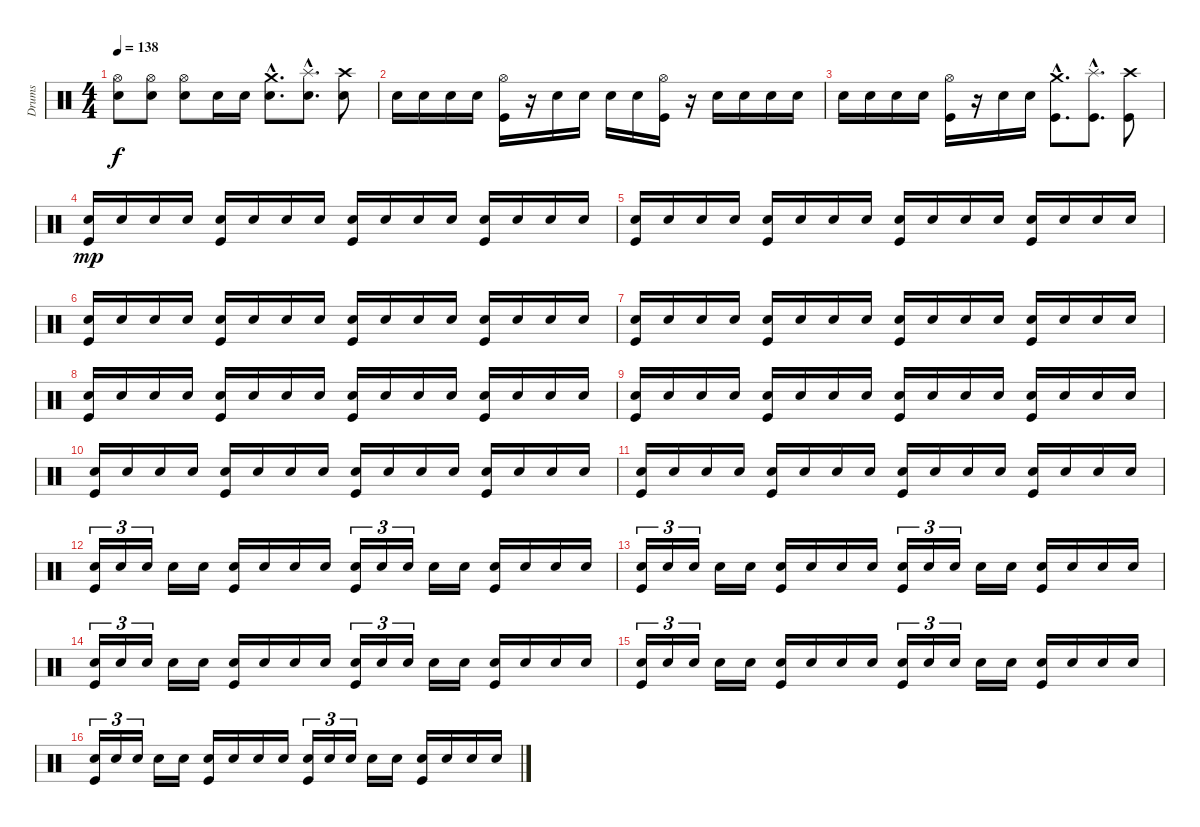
\track ("Drums" "Drums") {instrument percussion}
\staff {score}
\articulation defaults
\ts (4 4)
\tempo 138
\clef neutral
\ks c
("Hi-Hat (open)" "Snare (hit) 2").8{dy f} ("Hi-Hat (open)" "Snare (hit) 2").8 ("Hi-Hat (open)" "Snare (hit) 2").8 "Snare (hit) 2".16 "Snare (hit) 2".16 ("Crash medium (hit)"{hac} "Snare (hit) 2"{hac}).8{d} ("Splash (hit)"{hac} "Snare (hit) 2"{hac}).8{d} ("Crash high (hit)" "Snare (hit) 2").8 |
"Snare (hit) 2".16 "Snare (hit) 2".16 "Snare (hit) 2".16 "Snare (hit) 2".16 ("Hi-Hat (open)" "Kick (hit)").16 r.16 "Snare (hit) 2".16 "Snare (hit) 2".16 "Snare (hit) 2".16 "Snare (hit) 2".16 ("Hi-Hat (open)" "Kick (hit)").16 r.16 "Snare (hit) 2".16 "Snare (hit) 2".16 "Snare (hit) 2".16 "Snare (hit) 2".16 |
"Snare (hit) 2".16 "Snare (hit) 2".16 "Snare (hit) 2".16 "Snare (hit) 2".16 ("Hi-Hat (open)" "Kick (hit)").16 r.16 "Snare (hit) 2".16 "Snare (hit) 2".16 ("Crash medium (hit)"{hac} "Kick (hit)"{hac}).8{d} ("Splash (hit)"{hac} "Kick (hit)"{hac}).8{d} ("Crash high (hit)" "Kick (hit)").8 |
("Snare (hit) 2" "Kick (hit)").16{dy mp} "Snare (hit) 2".16 "Snare (hit) 2".16 "Snare (hit) 2".16 ("Snare (hit) 2" "Kick (hit)").16 "Snare (hit) 2".16 "Snare (hit) 2".16 "Snare (hit) 2".16 ("Snare (hit) 2" "Kick (hit)").16 "Snare (hit) 2".16 "Snare (hit) 2".16 "Snare (hit) 2".16 ("Snare (hit) 2" "Kick (hit)").16 "Snare (hit) 2".16 "Snare (hit) 2".16 "Snare (hit) 2".16 |
("Snare (hit) 2" "Kick (hit)").16 "Snare (hit) 2".16 "Snare (hit) 2".16 "Snare (hit) 2".16 ("Snare (hit) 2" "Kick (hit)").16 "Snare (hit) 2".16 "Snare (hit) 2".16 "Snare (hit) 2".16 ("Snare (hit) 2" "Kick (hit)").16 "Snare (hit) 2".16 "Snare (hit) 2".16 "Snare (hit) 2".16 ("Snare (hit) 2" "Kick (hit)").16 "Snare (hit) 2".16 "Snare (hit) 2".16 "Snare (hit) 2".16 |
("Snare (hit) 2" "Kick (hit)").16 "Snare (hit) 2".16 "Snare (hit) 2".16 "Snare (hit) 2".16 ("Snare (hit) 2" "Kick (hit)").16 "Snare (hit) 2".16 "Snare (hit) 2".16 "Snare (hit) 2".16 ("Snare (hit) 2" "Kick (hit)").16 "Snare (hit) 2".16 "Snare (hit) 2".16 "Snare (hit) 2".16 ("Snare (hit) 2" "Kick (hit)").16 "Snare (hit) 2".16 "Snare (hit) 2".16 "Snare (hit) 2".16 |
("Snare (hit) 2" "Kick (hit)").16 "Snare (hit) 2".16 "Snare (hit) 2".16 "Snare (hit) 2".16 ("Snare (hit) 2" "Kick (hit)").16 "Snare (hit) 2".16 "Snare (hit) 2".16 "Snare (hit) 2".16 ("Snare (hit) 2" "Kick (hit)").16 "Snare (hit) 2".16 "Snare (hit) 2".16 "Snare (hit) 2".16 ("Snare (hit) 2" "Kick (hit)").16 "Snare (hit) 2".16 "Snare (hit) 2".16 "Snare (hit) 2".16 |
("Snare (hit) 2" "Kick (hit)").16 "Snare (hit) 2".16 "Snare (hit) 2".16 "Snare (hit) 2".16 ("Snare (hit) 2" "Kick (hit)").16 "Snare (hit) 2".16 "Snare (hit) 2".16 "Snare (hit) 2".16 ("Snare (hit) 2" "Kick (hit)").16 "Snare (hit) 2".16 "Snare (hit) 2".16 "Snare (hit) 2".16 ("Snare (hit) 2" "Kick (hit)").16 "Snare (hit) 2".16 "Snare (hit) 2".16 "Snare (hit) 2".16 |
("Snare (hit) 2" "Kick (hit)").16 "Snare (hit) 2".16 "Snare (hit) 2".16 "Snare (hit) 2".16 ("Snare (hit) 2" "Kick (hit)").16 "Snare (hit) 2".16 "Snare (hit) 2".16 "Snare (hit) 2".16 ("Snare (hit) 2" "Kick (hit)").16 "Snare (hit) 2".16 "Snare (hit) 2".16 "Snare (hit) 2".16 ("Snare (hit) 2" "Kick (hit)").16 "Snare (hit) 2".16 "Snare (hit) 2".16 "Snare (hit) 2".16 |
("Snare (hit) 2" "Kick (hit)").16 "Snare (hit) 2".16 "Snare (hit) 2".16 "Snare (hit) 2".16 ("Snare (hit) 2" "Kick (hit)").16 "Snare (hit) 2".16 "Snare (hit) 2".16 "Snare (hit) 2".16 ("Snare (hit) 2" "Kick (hit)").16 "Snare (hit) 2".16 "Snare (hit) 2".16 "Snare (hit) 2".16 ("Snare (hit) 2" "Kick (hit)").16 "Snare (hit) 2".16 "Snare (hit) 2".16 "Snare (hit) 2".16 |
("Snare (hit) 2" "Kick (hit)").16 "Snare (hit) 2".16 "Snare (hit) 2".16 "Snare (hit) 2".16 ("Snare (hit) 2" "Kick (hit)").16 "Snare (hit) 2".16 "Snare (hit) 2".16 "Snare (hit) 2".16 ("Snare (hit) 2" "Kick (hit)").16 "Snare (hit) 2".16 "Snare (hit) 2".16 "Snare (hit) 2".16 ("Snare (hit) 2" "Kick (hit)").16 "Snare (hit) 2".16 "Snare (hit) 2".16 "Snare (hit) 2".16 |
("Snare (hit) 2" "Kick (hit)").16{tu (3 2)} "Snare (hit) 2".16{tu (3 2)} "Snare (hit) 2".16{tu (3 2)} "Snare (hit) 2".16 "Snare (hit) 2".16 ("Snare (hit) 2" "Kick (hit)").16 "Snare (hit) 2".16 "Snare (hit) 2".16 "Snare (hit) 2".16 ("Snare (hit) 2" "Kick (hit)").16{tu (3 2)} "Snare (hit) 2".16{tu (3 2)} "Snare (hit) 2".16{tu (3 2)} "Snare (hit) 2".16 "Snare (hit) 2".16 ("Snare (hit) 2" "Kick (hit)").16 "Snare (hit) 2".16 "Snare (hit) 2".16 "Snare (hit) 2".16 |
("Snare (hit) 2" "Kick (hit)").16{tu (3 2)} "Snare (hit) 2".16{tu (3 2)} "Snare (hit) 2".16{tu (3 2)} "Snare (hit) 2".16 "Snare (hit) 2".16 ("Snare (hit) 2" "Kick (hit)").16 "Snare (hit) 2".16 "Snare (hit) 2".16 "Snare (hit) 2".16 ("Snare (hit) 2" "Kick (hit)").16{tu (3 2)} "Snare (hit) 2".16{tu (3 2)} "Snare (hit) 2".16{tu (3 2)} "Snare (hit) 2".16 "Snare (hit) 2".16 ("Snare (hit) 2" "Kick (hit)").16 "Snare (hit) 2".16 "Snare (hit) 2".16 "Snare (hit) 2".16 |
("Snare (hit) 2" "Kick (hit)").16{tu (3 2)} "Snare (hit) 2".16{tu (3 2)} "Snare (hit) 2".16{tu (3 2)} "Snare (hit) 2".16 "Snare (hit) 2".16 ("Snare (hit) 2" "Kick (hit)").16 "Snare (hit) 2".16 "Snare (hit) 2".16 "Snare (hit) 2".16 ("Snare (hit) 2" "Kick (hit)").16{tu (3 2)} "Snare (hit) 2".16{tu (3 2)} "Snare (hit) 2".16{tu (3 2)} "Snare (hit) 2".16 "Snare (hit) 2".16 ("Snare (hit) 2" "Kick (hit)").16 "Snare (hit) 2".16 "Snare (hit) 2".16 "Snare (hit) 2".16 |
("Snare (hit) 2" "Kick (hit)").16{tu (3 2)} "Snare (hit) 2".16{tu (3 2)} "Snare (hit) 2".16{tu (3 2)} "Snare (hit) 2".16 "Snare (hit) 2".16 ("Snare (hit) 2" "Kick (hit)").16 "Snare (hit) 2".16 "Snare (hit) 2".16 "Snare (hit) 2".16 ("Snare (hit) 2" "Kick (hit)").16{tu (3 2)} "Snare (hit) 2".16{tu (3 2)} "Snare (hit) 2".16{tu (3 2)} "Snare (hit) 2".16 "Snare (hit) 2".16 ("Snare (hit) 2" "Kick (hit)").16 "Snare (hit) 2".16 "Snare (hit) 2".16 "Snare (hit) 2".16 |
("Snare (hit) 2" "Kick (hit)").16{tu (3 2)} "Snare (hit) 2".16{tu (3 2)} "Snare (hit) 2".16{tu (3 2)} "Snare (hit) 2".16 "Snare (hit) 2".16 ("Snare (hit) 2" "Kick (hit)").16 "Snare (hit) 2".16 "Snare (hit) 2".16 "Snare (hit) 2".16 ("Snare (hit) 2" "Kick (hit)").16{tu (3 2)} "Snare (hit) 2".16{tu (3 2)} "Snare (hit) 2".16{tu (3 2)} "Snare (hit) 2".16 "Snare (hit) 2".16 ("Snare (hit) 2" "Kick (hit)").16 "Snare (hit) 2".16 "Snare (hit) 2".16 "Snare (hit) 2".16
